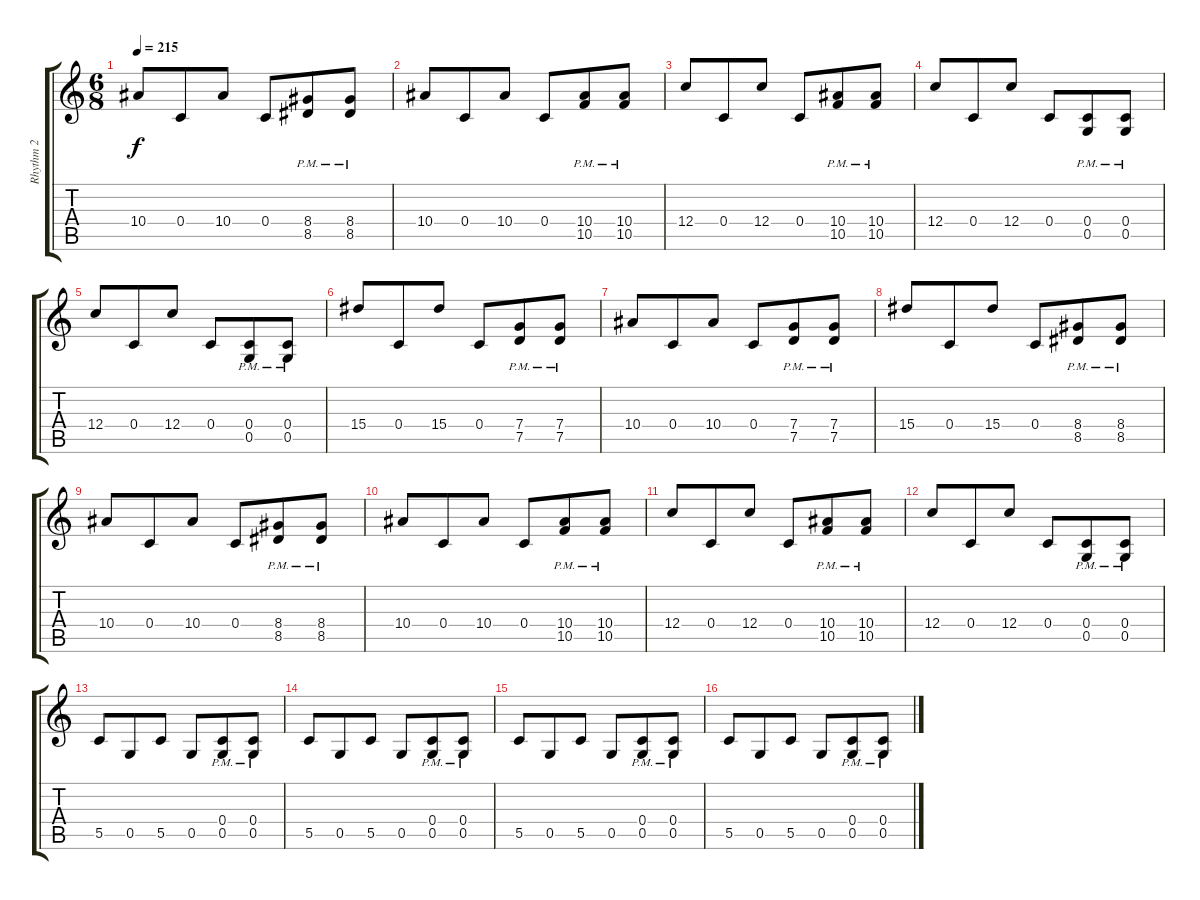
\track ("Rhythm 2" "Rhythm 2") {instrument distortionguitar}
\staff {score tabs}
\tuning (D4 A3 F3 C3 G2 C2) {hide}
\ts (6 8)
\tempo 215
\clef g2
\ks c
10.4.8{dy f volume 13} 0.4.8 10.4.8 0.4.8 (8.4{pm} 8.5{pm}).8 (8.4{pm} 8.5{pm}).8 |
10.4.8 0.4.8 10.4.8 0.4.8 (10.4{pm} 10.5{pm}).8 (10.4{pm} 10.5{pm}).8 |
12.4.8 0.4.8 12.4.8 0.4.8 (10.4{pm} 10.5{pm}).8 (10.4{pm} 10.5{pm}).8 |
12.4.8 0.4.8 12.4.8 0.4.8 (0.4{pm} 0.5{pm}).8 (0.4{pm} 0.5{pm}).8 |
12.4.8 0.4.8 12.4.8 0.4.8 (0.4{pm} 0.5{pm}).8 (0.4{pm} 0.5{pm}).8 |
15.4.8 0.4.8 15.4.8 0.4.8 (7.4{pm} 7.5{pm}).8 (7.4{pm} 7.5{pm}).8 |
10.4.8 0.4.8 10.4.8 0.4.8 (7.4{pm} 7.5{pm}).8 (7.4{pm} 7.5{pm}).8 |
15.4.8 0.4.8 15.4.8 0.4.8 (8.4{pm} 8.5{pm}).8 (8.4{pm} 8.5{pm}).8 |
10.4.8 0.4.8 10.4.8 0.4.8 (8.4{pm} 8.5{pm}).8 (8.4{pm} 8.5{pm}).8 |
10.4.8 0.4.8 10.4.8 0.4.8 (10.4{pm} 10.5{pm}).8 (10.4{pm} 10.5{pm}).8 |
12.4.8 0.4.8 12.4.8 0.4.8 (10.4{pm} 10.5{pm}).8 (10.4{pm} 10.5{pm}).8 |
12.4.8 0.4.8 12.4.8 0.4.8 (0.4{pm} 0.5{pm}).8 (0.4{pm} 0.5{pm}).8 |
5.5.8 0.5.8 5.5.8 0.5.8 (0.4{pm} 0.5{pm}).8 (0.4{pm} 0.5{pm}).8 |
5.5.8 0.5.8 5.5.8 0.5.8 (0.4{pm} 0.5{pm}).8 (0.4{pm} 0.5{pm}).8 |
5.5.8 0.5.8 5.5.8 0.5.8 (0.4{pm} 0.5{pm}).8 (0.4{pm} 0.5{pm}).8 |
5.5.8 0.5.8 5.5.8 0.5.8 (0.4{pm} 0.5{pm}).8 (0.4{pm} 0.5{pm}).8
